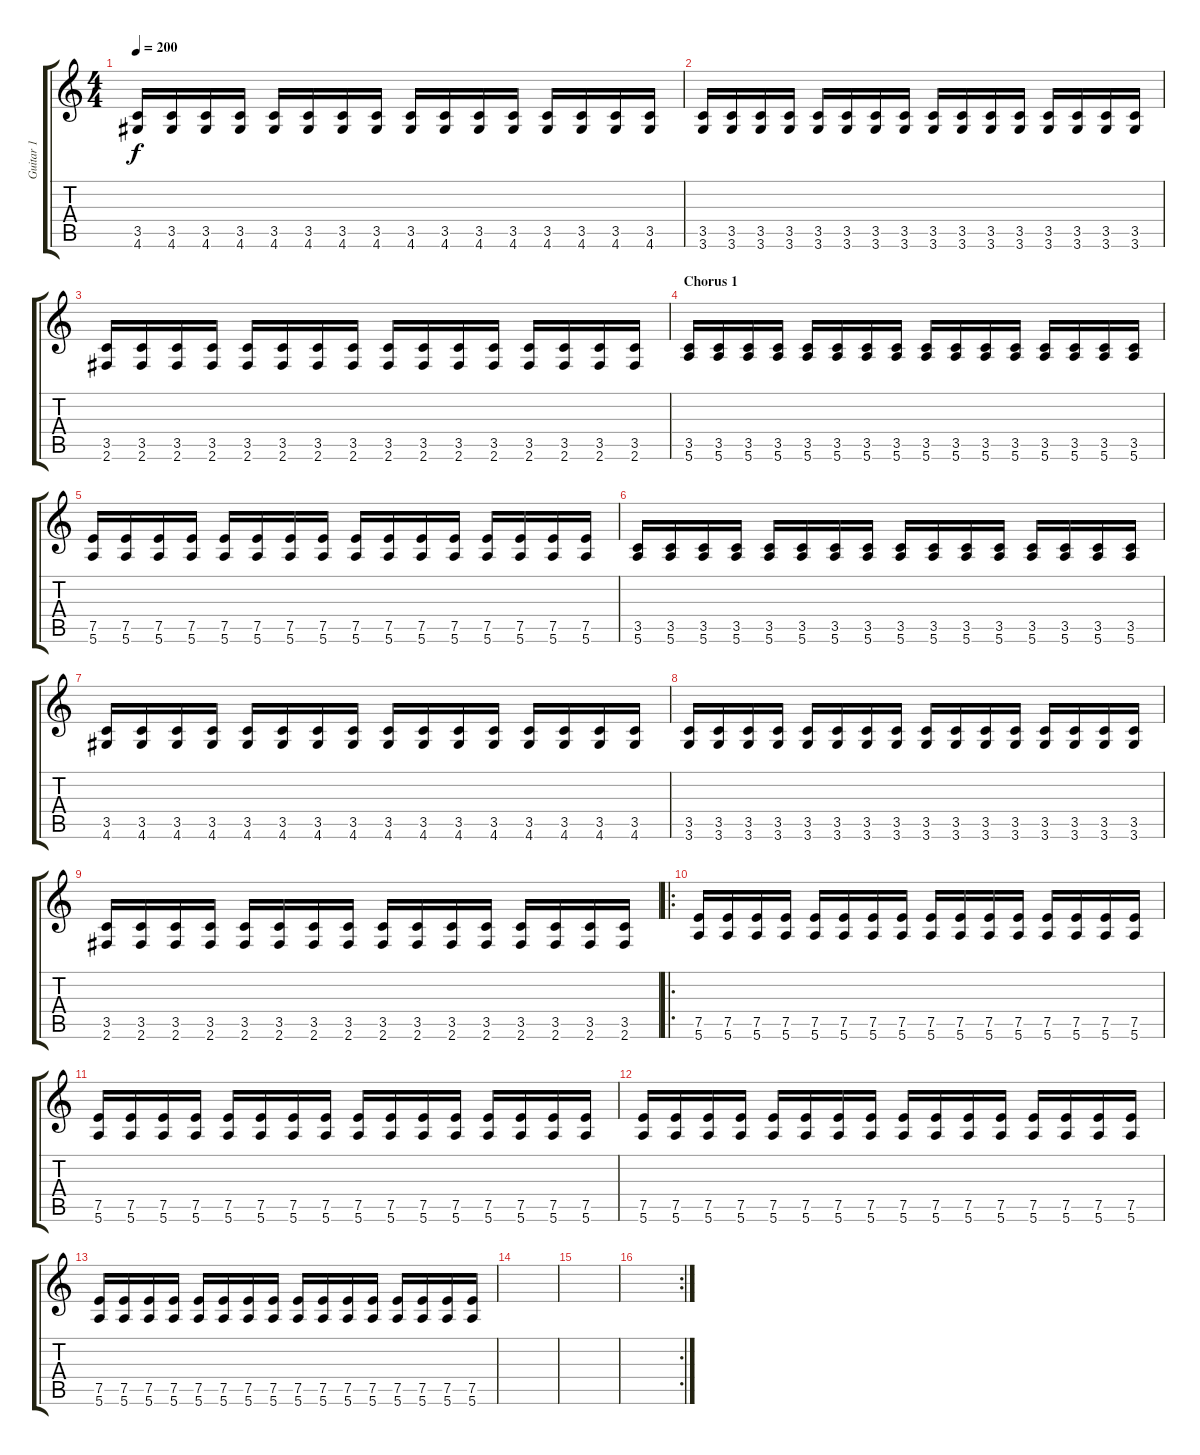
\track ("Guitar 1" "Guitar 1") {instrument distortionguitar}
\staff {score tabs}
\tuning (E4 B3 G3 D3 A2 E2) {hide}
\ts (4 4)
\tempo 200
\clef g2
\ks c
(3.5 4.6).16{dy f} (3.5 4.6).16 (3.5 4.6).16 (3.5 4.6).16 (3.5 4.6).16 (3.5 4.6).16 (3.5 4.6).16 (3.5 4.6).16 (3.5 4.6).16 (3.5 4.6).16 (3.5 4.6).16 (3.5 4.6).16 (3.5 4.6).16 (3.5 4.6).16 (3.5 4.6).16 (3.5 4.6).16 |
(3.5 3.6).16 (3.5 3.6).16 (3.5 3.6).16 (3.5 3.6).16 (3.5 3.6).16 (3.5 3.6).16 (3.5 3.6).16 (3.5 3.6).16 (3.5 3.6).16 (3.5 3.6).16 (3.5 3.6).16 (3.5 3.6).16 (3.5 3.6).16 (3.5 3.6).16 (3.5 3.6).16 (3.5 3.6).16 |
(3.5 2.6).16 (3.5 2.6).16 (3.5 2.6).16 (3.5 2.6).16 (3.5 2.6).16 (3.5 2.6).16 (3.5 2.6).16 (3.5 2.6).16 (3.5 2.6).16 (3.5 2.6).16 (3.5 2.6).16 (3.5 2.6).16 (3.5 2.6).16 (3.5 2.6).16 (3.5 2.6).16 (3.5 2.6).16 |
\section ("" "Chorus 1")
(3.5 5.6).16 (3.5 5.6).16 (3.5 5.6).16 (3.5 5.6).16 (3.5 5.6).16 (3.5 5.6).16 (3.5 5.6).16 (3.5 5.6).16 (3.5 5.6).16 (3.5 5.6).16 (3.5 5.6).16 (3.5 5.6).16 (3.5 5.6).16 (3.5 5.6).16 (3.5 5.6).16 (3.5 5.6).16 |
(7.5 5.6).16 (7.5 5.6).16 (7.5 5.6).16 (7.5 5.6).16 (7.5 5.6).16 (7.5 5.6).16 (7.5 5.6).16 (7.5 5.6).16 (7.5 5.6).16 (7.5 5.6).16 (7.5 5.6).16 (7.5 5.6).16 (7.5 5.6).16 (7.5 5.6).16 (7.5 5.6).16 (7.5 5.6).16 |
(3.5 5.6).16 (3.5 5.6).16 (3.5 5.6).16 (3.5 5.6).16 (3.5 5.6).16 (3.5 5.6).16 (3.5 5.6).16 (3.5 5.6).16 (3.5 5.6).16 (3.5 5.6).16 (3.5 5.6).16 (3.5 5.6).16 (3.5 5.6).16 (3.5 5.6).16 (3.5 5.6).16 (3.5 5.6).16 |
(3.5 4.6).16 (3.5 4.6).16 (3.5 4.6).16 (3.5 4.6).16 (3.5 4.6).16 (3.5 4.6).16 (3.5 4.6).16 (3.5 4.6).16 (3.5 4.6).16 (3.5 4.6).16 (3.5 4.6).16 (3.5 4.6).16 (3.5 4.6).16 (3.5 4.6).16 (3.5 4.6).16 (3.5 4.6).16 |
(3.5 3.6).16 (3.5 3.6).16 (3.5 3.6).16 (3.5 3.6).16 (3.5 3.6).16 (3.5 3.6).16 (3.5 3.6).16 (3.5 3.6).16 (3.5 3.6).16 (3.5 3.6).16 (3.5 3.6).16 (3.5 3.6).16 (3.5 3.6).16 (3.5 3.6).16 (3.5 3.6).16 (3.5 3.6).16 |
(3.5 2.6).16 (3.5 2.6).16 (3.5 2.6).16 (3.5 2.6).16 (3.5 2.6).16 (3.5 2.6).16 (3.5 2.6).16 (3.5 2.6).16 (3.5 2.6).16 (3.5 2.6).16 (3.5 2.6).16 (3.5 2.6).16 (3.5 2.6).16 (3.5 2.6).16 (3.5 2.6).16 (3.5 2.6).16 |
\ro
(7.5 5.6).16{volume 0} (7.5 5.6).16 (7.5 5.6).16 (7.5 5.6).16 (7.5 5.6).16 (7.5 5.6).16 (7.5 5.6).16 (7.5 5.6).16 (7.5 5.6).16 (7.5 5.6).16 (7.5 5.6).16 (7.5 5.6).16 (7.5 5.6).16 (7.5 5.6).16 (7.5 5.6).16 (7.5 5.6).16 |
(7.5 5.6).16 (7.5 5.6).16 (7.5 5.6).16 (7.5 5.6).16 (7.5 5.6).16 (7.5 5.6).16 (7.5 5.6).16 (7.5 5.6).16 (7.5 5.6).16 (7.5 5.6).16 (7.5 5.6).16 (7.5 5.6).16 (7.5 5.6).16 (7.5 5.6).16 (7.5 5.6).16 (7.5 5.6).16 |
(7.5 5.6).16 (7.5 5.6).16 (7.5 5.6).16 (7.5 5.6).16 (7.5 5.6).16 (7.5 5.6).16 (7.5 5.6).16 (7.5 5.6).16 (7.5 5.6).16 (7.5 5.6).16 (7.5 5.6).16 (7.5 5.6).16 (7.5 5.6).16 (7.5 5.6).16 (7.5 5.6).16 (7.5 5.6).16 |
(7.5 5.6).16 (7.5 5.6).16 (7.5 5.6).16 (7.5 5.6).16 (7.5 5.6).16 (7.5 5.6).16 (7.5 5.6).16 (7.5 5.6).16 (7.5 5.6).16 (7.5 5.6).16 (7.5 5.6).16 (7.5 5.6).16 (7.5 5.6).16 (7.5 5.6).16 (7.5 5.6).16 (7.5 5.6).16 |
|
|
\rc 2
